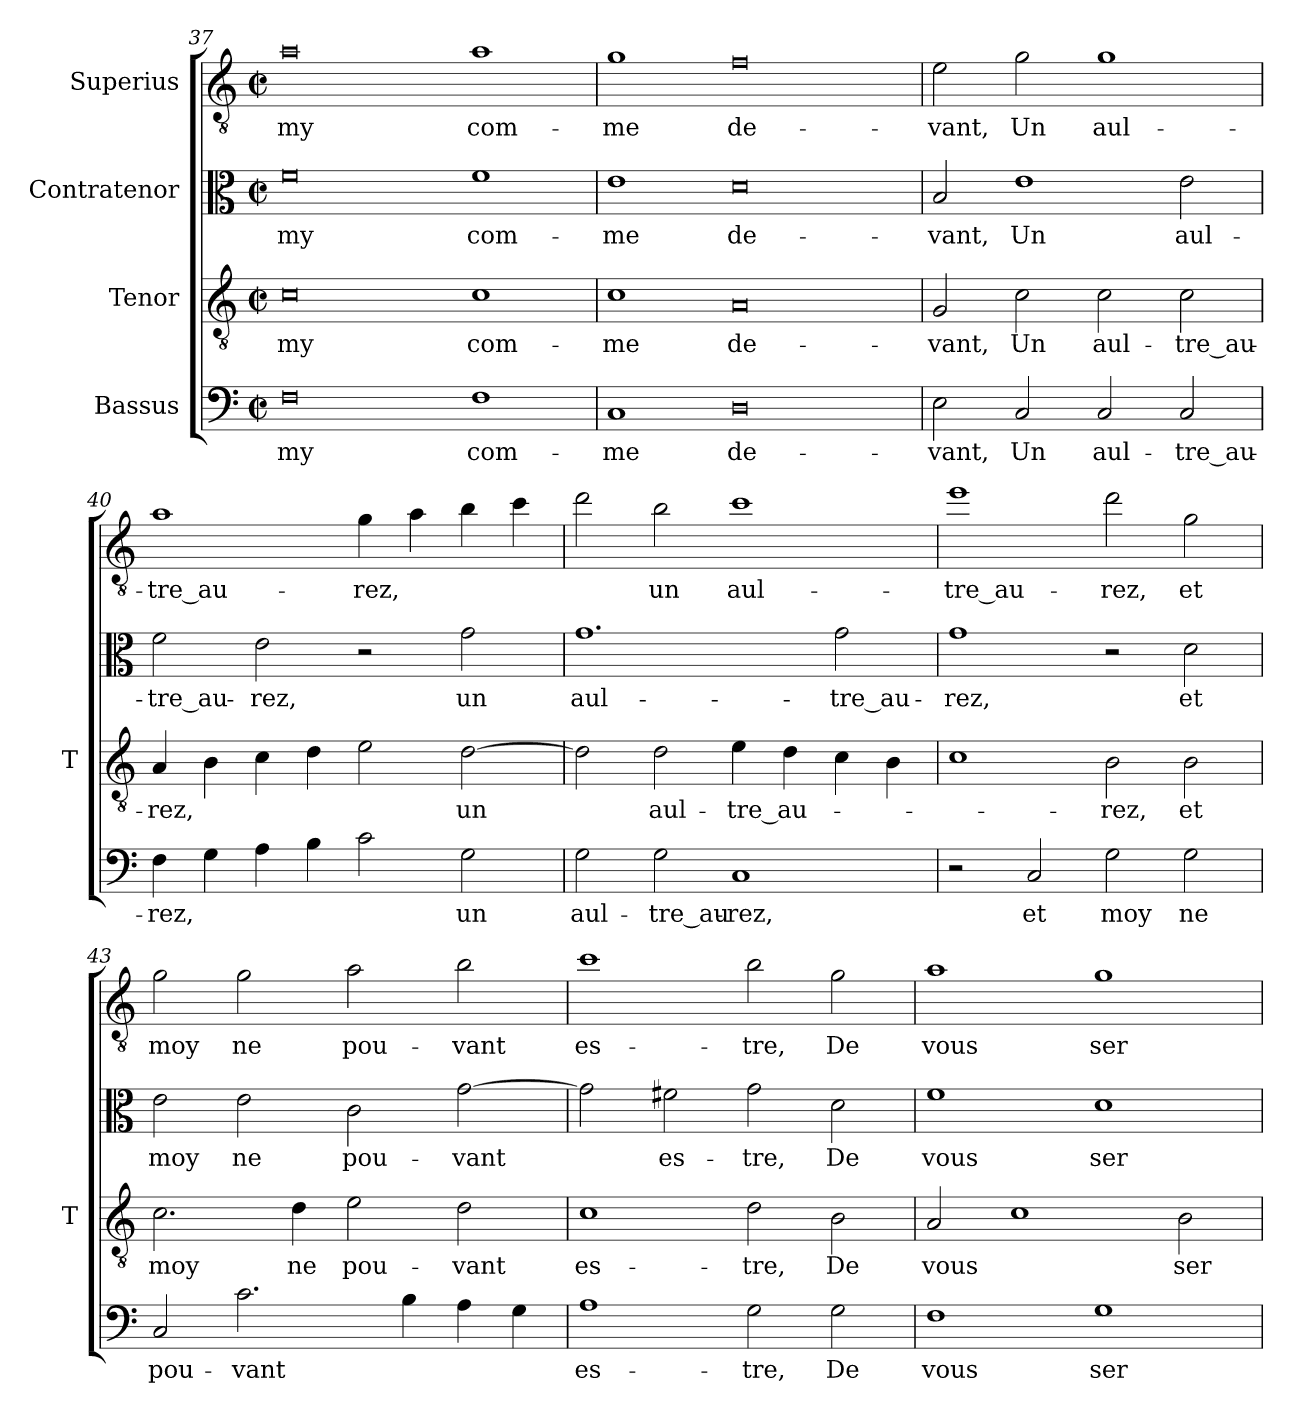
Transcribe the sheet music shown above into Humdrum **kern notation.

**kern	**text	**kern	**text	**kern	**text	**kern	**text
*part4	*part4	*part3	*part3	*part2	*part2	*part1	*part1
*staff4	*staff4	*staff3	*staff3	*staff2	*staff2	*staff1	*staff1
*I"Bassus	*	*I"Tenor	*	*I"Contratenor	*	*I"Superius	*
*	*	*I'T	*	*	*	*	*
*clefF4	*	*clefGv2	*	*clefC3	*	*clefGv2	*
*k[]	*	*k[]	*	*k[]	*	*k[]	*
*C:	*	*C:	*	*C:	*	*C:	*
*M2/2	*	*M2/2	*	*M2/2	*	*M2/2	*
*met(c|)	*	*met(c|)	*	*met(c|)	*	*met(c|)	*
=37	=37	=37	=37	=37	=37	=37	=37
0F	-my	0c	-my	0f	-my	0a	-my
1F	com-	1c	com-	1f	com-	1a	com-
=38	=38	=38	=38	=38	=38	=38	=38
1C	-me	1c	-me	1e	-me	1g	-me
0D	de-	0A	de-	0d	de-	0f	de-
=39	=39	=39	=39	=39	=39	=39	=39
2E	-vant,	2G	-vant,	2B	-vant,	2e	-vant,
2C	-Un	2c	-Un	1e	-Un	2g	-Un
2C	aul-	2c	aul-	.	.	1g	aul-
2C	tre_au-	2c	tre_au-	2e	aul-	.	.
=40	=40	=40	=40	=40	=40	=40	=40
4F	-rez,	4A	-rez,	2f	tre_au-	1a	tre_au-
4G	.	4B	.	.	.	.	.
4A	.	4c	.	2e	-rez,	.	.
4B	.	4d	.	.	.	.	.
2c	.	2e	.	2r	.	4g	-rez,
.	.	.	.	.	.	4a	.
2G	-un	[2d	-un	2g	-un	4b	.
.	.	.	.	.	.	4cc	.
=41	=41	=41	=41	=41	=41	=41	=41
2G	aul-	2d]	.	1.g	aul-	2dd	.
2G	tre_au-	2d	aul-	.	.	2b	-un
1C	-rez,	4e	tre_au-	.	.	1cc	aul-
.	.	4d	.	.	.	.	.
.	.	4c	.	2g	tre_au-	.	.
.	.	4B	.	.	.	.	.
=42	=42	=42	=42	=42	=42	=42	=42
2r	.	1c	.	1g	-rez,	1ee	tre_au-
2C	-et	.	.	.	.	.	.
2G	-moy	2B	-rez,	2r	.	2dd	-rez,
2G	-ne	2B	-et	2d	-et	2g	-et
=43	=43	=43	=43	=43	=43	=43	=43
2C	pou-	2.c	-moy	2e	-moy	2g	-moy
2.c	-vant	.	.	2e	-ne	2g	-ne
.	.	4d	-ne	.	.	.	.
.	.	2e	pou-	2c	pou-	2a	pou-
4B	.	.	.	.	.	.	.
4A	.	2d	-vant	[2g	-vant	2b	-vant
4G	.	.	.	.	.	.	.
=44	=44	=44	=44	=44	=44	=44	=44
1A	es-	1c	es-	2g]	.	1cc	es-
.	.	.	.	2f#X	es-	.	.
2G	-tre,	2d	-tre,	2g	-tre,	2b	-tre,
2G	-De	2B	-De	2d	-De	2g	-De
=45	=45	=45	=45	=45	=45	=45	=45
1F	-vous	2A	-vous	1f	-vous	1a	-vous
.	.	1c	.	.	.	.	.
1G	ser-	.	.	1d	ser-	1g	ser-
.	.	2B	ser-	.	.	.	.
=	=	=	=	=	=	=	=
*-	*-	*-	*-	*-	*-	*-	*-
